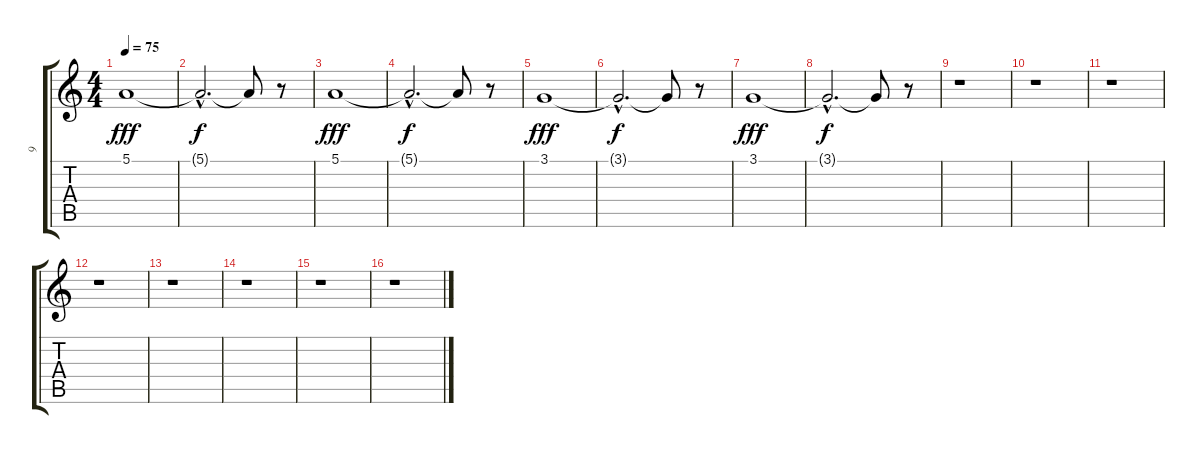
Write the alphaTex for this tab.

\track ("9" "9") {instrument oboe}
\staff {score tabs}
\tuning (E4 B3 G3 D3 A2 E2) {hide}
\ts (4 4)
\tempo 75
\clef g2
\ks c
5.1.1{dy fff instrument oboe} |
5.1{hac t}.2{d dy f} 5.1{t}.8 r.8 |
5.1.1{dy fff} |
5.1{hac t}.2{d dy f} 5.1{t}.8 r.8 |
3.1.1{dy fff} |
3.1{hac t}.2{d dy f} 3.1{t}.8 r.8 |
3.1.1{dy fff} |
3.1{hac t}.2{d dy f} 3.1{t}.8 r.8 |
r.1 |
r.1 |
r.1 |
r.1 |
r.1 |
r.1 |
r.1 |
r.1
